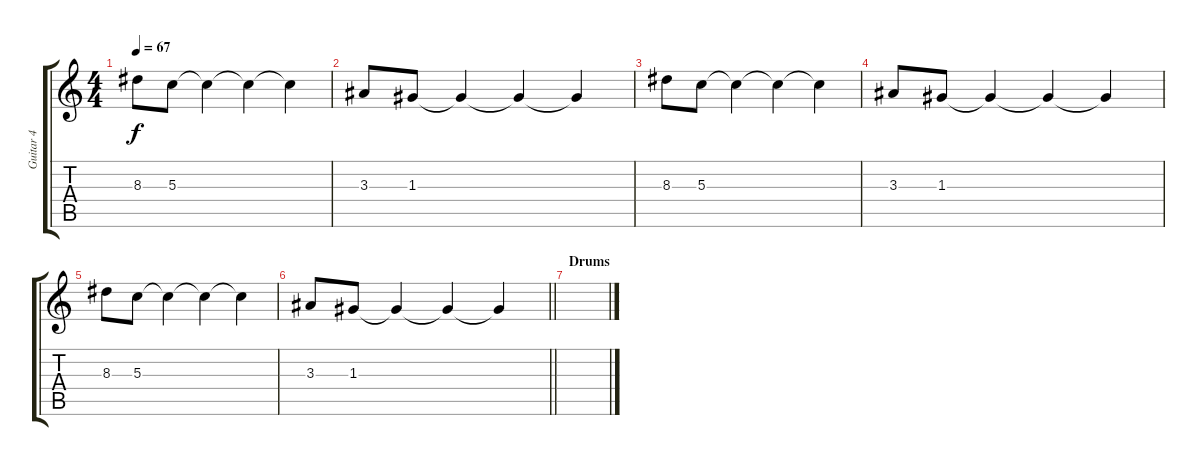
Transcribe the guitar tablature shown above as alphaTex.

\track ("Guitar 4" "Guitar 4") {instrument distortionguitar}
\staff {score tabs}
\tuning (E4 B3 G3 D3 A2 E2) {hide}
\ts (4 4)
\tempo 67
\clef g2
\ks c
8.3.8{dy f} 5.3.8 5.3{t}.4 5.3{t}.4 5.3{t}.4 |
3.3.8 1.3.8 1.3{t}.4 1.3{t}.4 1.3{t}.4 |
8.3.8 5.3.8 5.3{t}.4 5.3{t}.4 5.3{t}.4 |
3.3.8 1.3.8 1.3{t}.4 1.3{t}.4 1.3{t}.4 |
8.3.8 5.3.8 5.3{t}.4 5.3{t}.4 5.3{t}.4 |
\barLineRight lightlight
3.3.8 1.3.8 1.3{t}.4 1.3{t}.4 1.3{t}.4 |
\section ("" "Drums")
